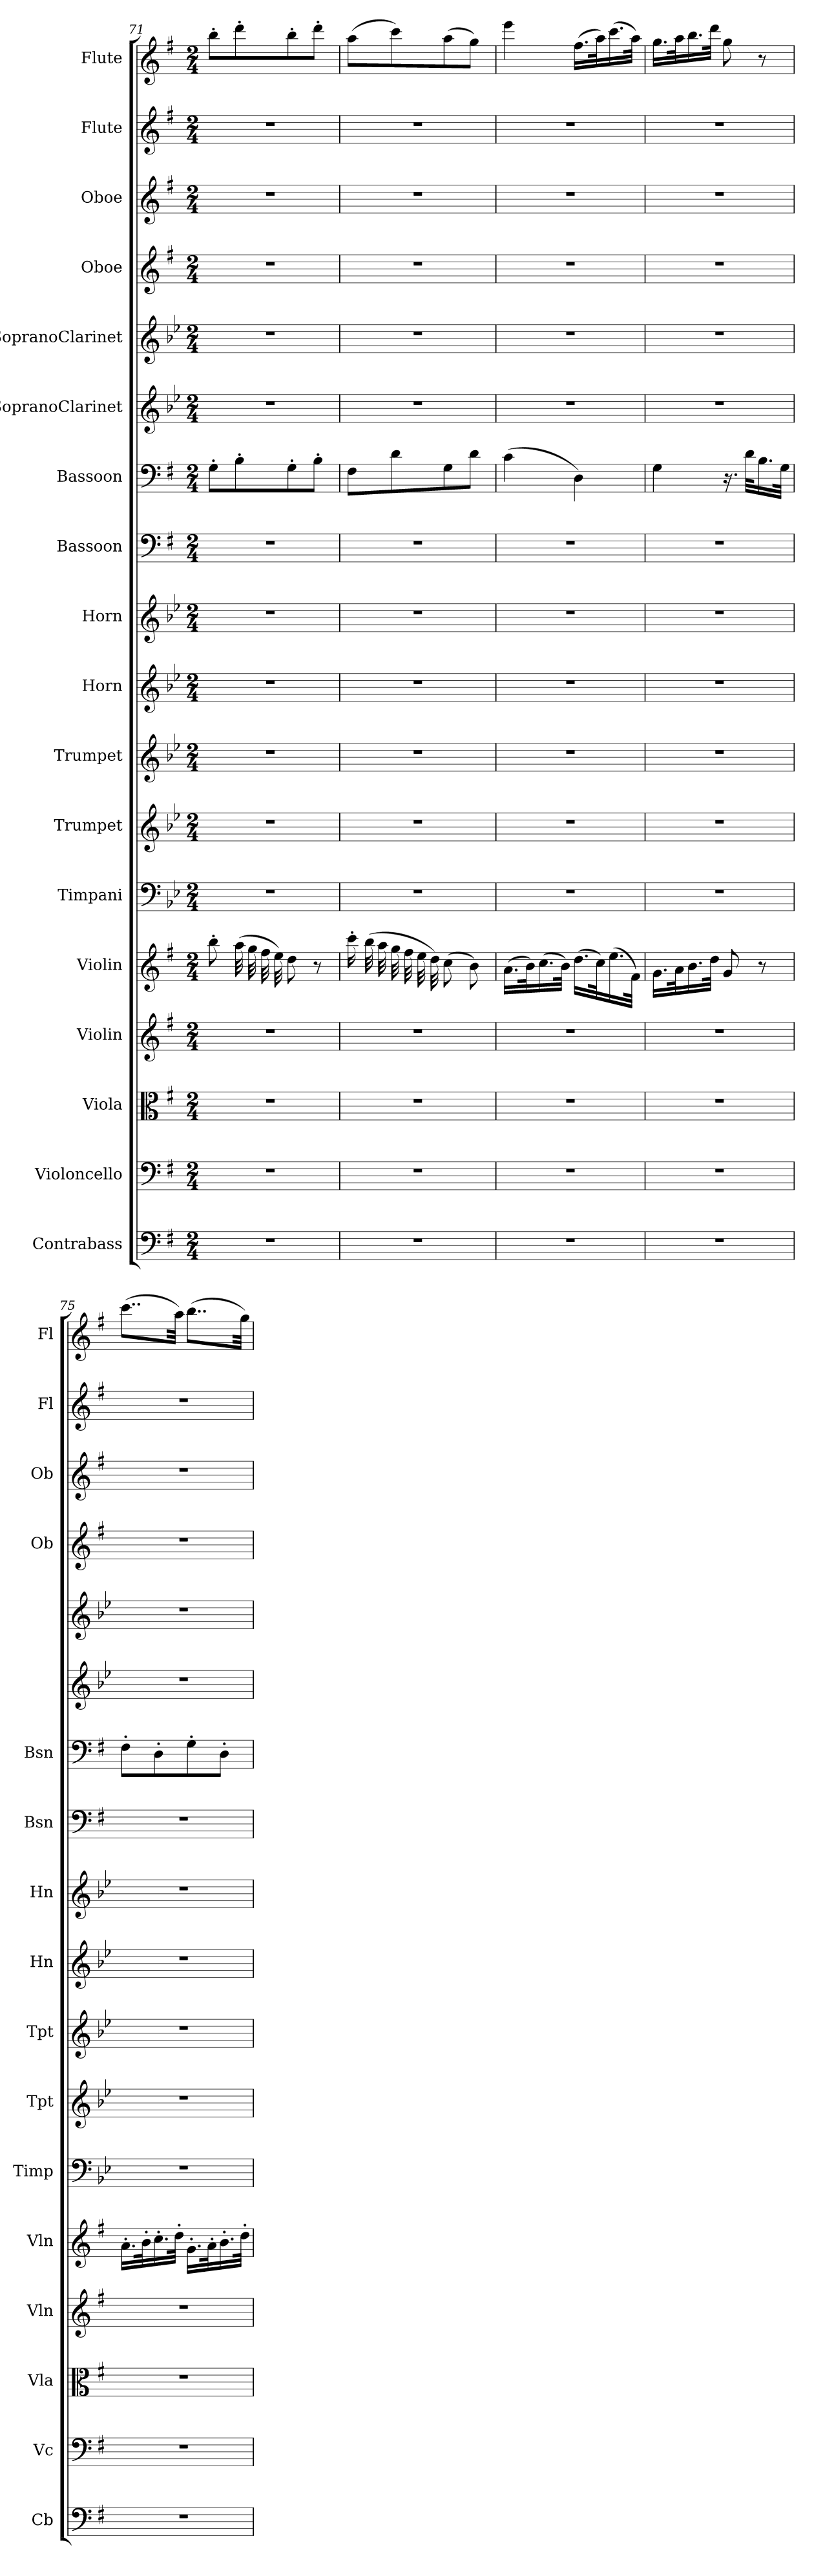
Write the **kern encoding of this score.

**kern	**kern	**kern	**kern	**kern	**kern	**kern	**kern	**kern	**kern	**kern	**kern	**kern	**kern	**kern	**kern	**kern	**kern
*part18	*part17	*part16	*part15	*part14	*part13	*part12	*part11	*part10	*part9	*part8	*part7	*part6	*part5	*part4	*part3	*part2	*part1
*staff18	*staff17	*staff16	*staff15	*staff14	*staff13	*staff12	*staff11	*staff10	*staff9	*staff8	*staff7	*staff6	*staff5	*staff4	*staff3	*staff2	*staff1
*I"Contrabass	*I"Violoncello	*I"Viola	*I"Violin	*I"Violin	*I"Timpani	*I"Trumpet	*I"Trumpet	*I"Horn	*I"Horn	*I"Bassoon	*I"Bassoon	*I"SopranoClarinet	*I"SopranoClarinet	*I"Oboe	*I"Oboe	*I"Flute	*I"Flute
*I'Cb	*I'Vc	*I'Vla	*I'Vln	*I'Vln	*I'Timp	*I'Tpt	*I'Tpt	*I'Hn	*I'Hn	*I'Bsn	*I'Bsn	*	*	*I'Ob	*I'Ob	*I'Fl	*I'Fl
*clefF4	*clefF4	*clefC3	*clefG2	*clefG2	*clefF4	*clefG2	*clefG2	*clefG2	*clefG2	*clefF4	*clefF4	*clefG2	*clefG2	*clefG2	*clefG2	*clefG2	*clefG2
*k[f#]	*k[f#]	*k[f#]	*k[f#]	*k[f#]	*k[b-e-]	*k[b-e-]	*k[b-e-]	*k[b-e-]	*k[b-e-]	*k[f#]	*k[f#]	*k[b-e-]	*k[b-e-]	*k[f#]	*k[f#]	*k[f#]	*k[f#]
*M2/4	*M2/4	*M2/4	*M2/4	*M2/4	*M2/4	*M2/4	*M2/4	*M2/4	*M2/4	*M2/4	*M2/4	*M2/4	*M2/4	*M2/4	*M2/4	*M2/4	*M2/4
=71	=71	=71	=71	=71	=71	=71	=71	=71	=71	=71	=71	=71	=71	=71	=71	=71	=71
2r	2r	2r	2r	8bb'\	2r	2r	2r	2r	2r	2r	8G'\L	2r	2r	2r	2r	2r	8bb'\L
.	.	.	.	(32aa\	.	.	.	.	.	.	8B'\	.	.	.	.	.	8ddd'\
.	.	.	.	32gg\	.	.	.	.	.	.	.	.	.	.	.	.	.
.	.	.	.	32ff#\	.	.	.	.	.	.	.	.	.	.	.	.	.
.	.	.	.	32ee\)	.	.	.	.	.	.	.	.	.	.	.	.	.
.	.	.	.	8dd\	.	.	.	.	.	.	8G'\	.	.	.	.	.	8bb'\
.	.	.	.	8r	.	.	.	.	.	.	8B'\J	.	.	.	.	.	8ddd'\J
=72	=72	=72	=72	=72	=72	=72	=72	=72	=72	=72	=72	=72	=72	=72	=72	=72	=72
2r	2r	2r	2r	16ccc'\	2r	2r	2r	2r	2r	2r	8F#\L	2r	2r	2r	2r	2r	(8aa\L
.	.	.	.	(32bb\	.	.	.	.	.	.	.	.	.	.	.	.	.
.	.	.	.	32aa\	.	.	.	.	.	.	.	.	.	.	.	.	.
.	.	.	.	32gg\	.	.	.	.	.	.	8d\	.	.	.	.	.	8ccc\)
.	.	.	.	32ff#\	.	.	.	.	.	.	.	.	.	.	.	.	.
.	.	.	.	32ee\	.	.	.	.	.	.	.	.	.	.	.	.	.
.	.	.	.	32dd\)	.	.	.	.	.	.	.	.	.	.	.	.	.
.	.	.	.	(8cc\	.	.	.	.	.	.	8G\	.	.	.	.	.	(8aa\
.	.	.	.	8b\)	.	.	.	.	.	.	8d\J	.	.	.	.	.	8gg\J)
=73	=73	=73	=73	=73	=73	=73	=73	=73	=73	=73	=73	=73	=73	=73	=73	=73	=73
2r	2r	2r	2r	(16.a\LL	2r	2r	2r	2r	2r	2r	(4c\	2r	2r	2r	2r	2r	4eee\
.	.	.	.	32b\K)	.	.	.	.	.	.	.	.	.	.	.	.	.
.	.	.	.	(16.cc\	.	.	.	.	.	.	.	.	.	.	.	.	.
.	.	.	.	32b\JJk)	.	.	.	.	.	.	.	.	.	.	.	.	.
.	.	.	.	(16.dd\LL	.	.	.	.	.	.	4D\)	.	.	.	.	.	(16.ff#\LL
.	.	.	.	32cc\K)	.	.	.	.	.	.	.	.	.	.	.	.	32aa\K)
.	.	.	.	(16.ee\	.	.	.	.	.	.	.	.	.	.	.	.	(16.ccc\
.	.	.	.	32f#\JJk)	.	.	.	.	.	.	.	.	.	.	.	.	32aa\JJk)
=74	=74	=74	=74	=74	=74	=74	=74	=74	=74	=74	=74	=74	=74	=74	=74	=74	=74
2r	2r	2r	2r	16.g\LL	2r	2r	2r	2r	2r	2r	4G\	2r	2r	2r	2r	2r	16.gg\LL
.	.	.	.	32a\K	.	.	.	.	.	.	.	.	.	.	.	.	32aa\K
.	.	.	.	16.b\	.	.	.	.	.	.	.	.	.	.	.	.	16.bb\
.	.	.	.	32dd\JJk	.	.	.	.	.	.	.	.	.	.	.	.	32ddd\JJk
.	.	.	.	8g/	.	.	.	.	.	.	16.r	.	.	.	.	.	8gg\
.	.	.	.	.	.	.	.	.	.	.	32d\KLL	.	.	.	.	.	.
.	.	.	.	8r	.	.	.	.	.	.	16.B\	.	.	.	.	.	8r
.	.	.	.	.	.	.	.	.	.	.	32G\JJk	.	.	.	.	.	.
=75	=75	=75	=75	=75	=75	=75	=75	=75	=75	=75	=75	=75	=75	=75	=75	=75	=75
2r	2r	2r	2r	16.a'\LL	2r	2r	2r	2r	2r	2r	8F#'\L	2r	2r	2r	2r	2r	(8..ccc\L
.	.	.	.	32b'\K	.	.	.	.	.	.	.	.	.	.	.	.	.
.	.	.	.	16.cc'\	.	.	.	.	.	.	8D'\	.	.	.	.	.	.
.	.	.	.	32dd'\JJk	.	.	.	.	.	.	.	.	.	.	.	.	32aa\Jkk)
.	.	.	.	16.g'\LL	.	.	.	.	.	.	8G'\	.	.	.	.	.	(8..bb\L
.	.	.	.	32a'\K	.	.	.	.	.	.	.	.	.	.	.	.	.
.	.	.	.	16.b'\	.	.	.	.	.	.	8D'\J	.	.	.	.	.	.
.	.	.	.	32dd'\JJk	.	.	.	.	.	.	.	.	.	.	.	.	32gg\Jkk)
=	=	=	=	=	=	=	=	=	=	=	=	=	=	=	=	=	=
*-	*-	*-	*-	*-	*-	*-	*-	*-	*-	*-	*-	*-	*-	*-	*-	*-	*-
